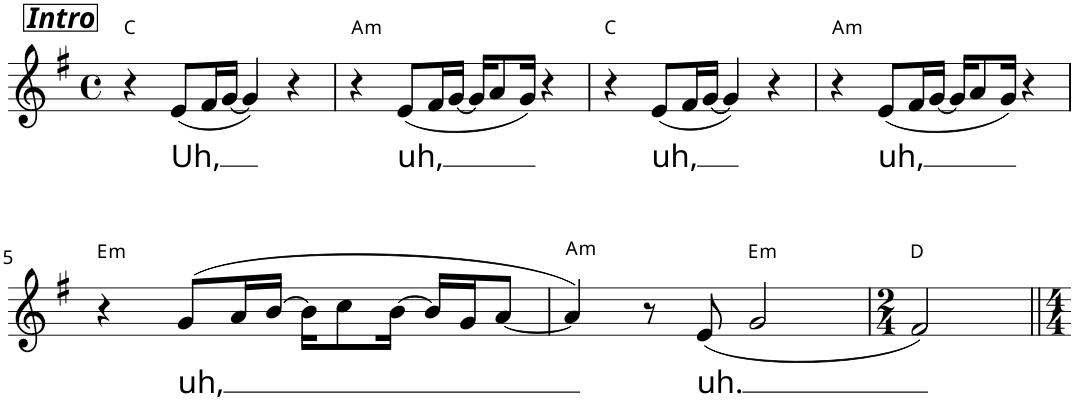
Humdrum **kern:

**kern	**text	**harte
*part1	*part1	*part1
*staff1	*staff1	*
*I"P1	*	*
*clefG2	*	*
*k[f#]	*	*
*G:	*	*
*M4/4	*	*
*met(c)	*	*
=1	=1	=1
4r	.	C:maj
!	!LO:LY:b	!
(8e/L	Uh,	.
!LO:TX:a:Bi:t=Intro	!	!
16f#/L	.	.
[16g/JJ	.	.
4g/])	.	.
4r	.	.
=2	=2	=2
!	!	!LO:H:kt=m
4r	.	A:min
!	!LO:LY:b	!
(8e/L	uh,	.
16f#/L	.	.
[16g/JJ	.	.
16g/KL]	.	.
8a/	.	.
16g/Jk)	.	.
4r	.	.
=3	=3	=3
4r	.	C:maj
!	!LO:LY:b	!
(8e/L	uh,	.
16f#/L	.	.
[16g/JJ	.	.
4g/])	.	.
4r	.	.
=4	=4	=4
!	!	!LO:H:kt=m
4r	.	A:min
!	!LO:LY:b	!
(8e/L	uh,	.
16f#/L	.	.
[16g/JJ	.	.
16g/KL]	.	.
8a/	.	.
16g/Jk)	.	.
4r	.	.
!!LO:LB:g=z
=5	=5	=5
!	!	!LO:H:kt=m
4r	.	E:min
!	!LO:LY:b	!
(8g/L	uh,	.
16a/L	.	.
[16b/JJ	.	.
16b\KL]	.	.
8cc\	.	.
[16b\Jk	.	.
16b/LL]	.	.
16g/J	.	.
[8a/J	.	.
=6	=6	=6
!	!	!LO:H:kt=m
4a/])	.	A:min
8r	.	.
!	!LO:LY:b	!
(8e/	uh.	.
!	!	!LO:H:kt=m
2g/	.	E:min
=7	=7	=7
*M2/4	*	*
2f#/)	.	D:maj
=||	=||	=||
*-	*-	*-
